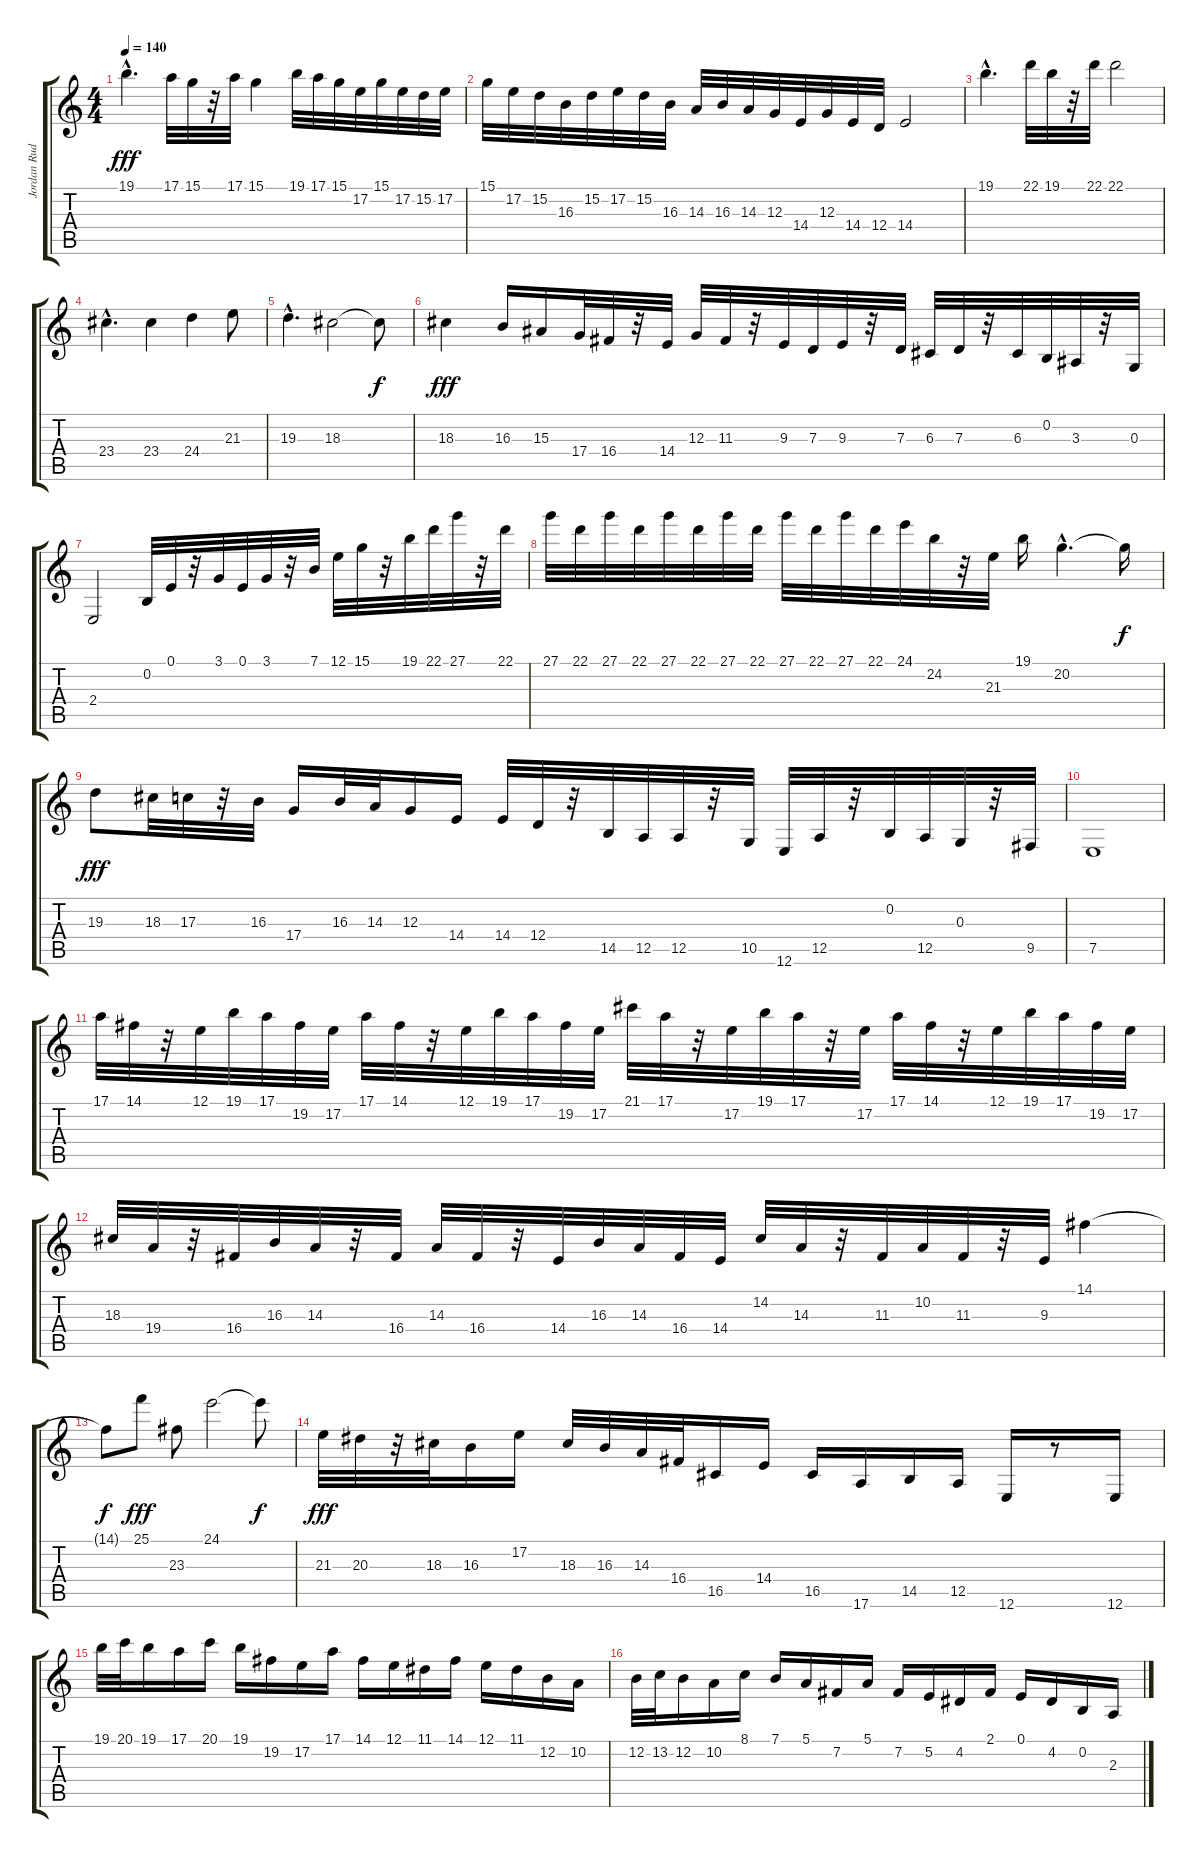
\track ("Jordan Rudess - Keyboard" "Jordan Rud") {instrument acousticgrandpiano}
\staff {score tabs}
\tuning (E4 B3 G3 D3 A2 E2) {hide}
\ts (4 4)
\tempo 140
\clef g2
\ks c
19.1{hac}.4{d dy fff} 17.1.32 15.1.32 r.32 17.1.32 15.1.4 19.1.32 17.1.32 15.1.32 17.2.32 15.1.32 17.2.32 15.2.32 17.2.32 |
15.1.32 17.2.32 15.2.32 16.3.32 15.2.32 17.2.32 15.2.32 16.3.32 14.3.32 16.3.32 14.3.32 12.3.32 14.4.32 12.3.32 14.4.32 12.4.32 14.4.2 |
19.1{hac}.4{d} 22.1.32 19.1.32 r.32 22.1.32 22.1.2 |
23.4{hac}.4{d} 23.4.4 24.4.4 21.3.8 |
19.3{hac}.4{d} 18.3.2 18.3{t}.8{dy f} |
18.3.4{dy fff} 16.3.16 15.3.16 17.4.32 16.4.32 r.32 14.4.32 12.3.32 11.3.32 r.32 9.3.32 7.3.32 9.3.32 r.32 7.3.32 6.3.32 7.3.32 r.32 6.3.32 0.2.32 3.3.32 r.32 0.3.32 |
2.4.2 0.2.32 0.1.32 r.32 3.1.32 0.1.32 3.1.32 r.32 7.1.32 12.1.32 15.1.32 r.32 19.1.32 22.1.32 27.1.32 r.32 22.1.32 |
27.1.32 22.1.32 27.1.32 22.1.32 27.1.32 22.1.32 27.1.32 22.1.32 27.1.32 22.1.32 27.1.32 22.1.32 24.1.32 24.2.32 r.32 21.3.32 19.1.16 20.2{hac}.4{d} 20.2{t}.16{dy f} |
19.3.8{dy fff} 18.3.32 17.3.32 r.32 16.3.32 17.4.16 16.3.32 14.3.32 12.3.16 14.4.16 14.4.32 12.4.32 r.32 14.5.32 12.5.32 12.5.32 r.32 10.5.32 12.6.32 12.5.32 r.32 0.2.32 12.5.32 0.3.32 r.32 9.5.32 |
7.5.1 |
17.1.32 14.1.32 r.32 12.1.32 19.1.32 17.1.32 19.2.32 17.2.32 17.1.32 14.1.32 r.32 12.1.32 19.1.32 17.1.32 19.2.32 17.2.32 21.1.32 17.1.32 r.32 17.2.32 19.1.32 17.1.32 r.32 17.2.32 17.1.32 14.1.32 r.32 12.1.32 19.1.32 17.1.32 19.2.32 17.2.32 |
18.3.32 19.4.32 r.32 16.4.32 16.3.32 14.3.32 r.32 16.4.32 14.3.32 16.4.32 r.32 14.4.32 16.3.32 14.3.32 16.4.32 14.4.32 14.2.32 14.3.32 r.32 11.3.32 10.2.32 11.3.32 r.32 9.3.32 14.1.4 |
14.1{t}.8{dy f} 25.1.8{dy fff} 23.3.8 24.1.2 24.1{t}.8{dy f} |
21.3.32{dy fff} 20.3.32 r.32 18.3.32 16.3.16 17.2.16 18.3.32 16.3.32 14.3.32 16.4.32 16.5.16 14.4.16 16.5.16 17.6.16 14.5.16 12.5.16 12.6.16 r.8 12.6.16 |
19.1.32 20.1.32 19.1.16 17.1.16 20.1.16 19.1.16 19.2.16 17.2.16 17.1.16 14.1.16 12.1.16 11.1.16 14.1.16 12.1.16 11.1.16 12.2.16 10.2.16 |
12.2.32 13.2.32 12.2.16 10.2.16 8.1.16 7.1.16 5.1.16 7.2.16 5.1.16 7.2.16 5.2.16 4.2.16 2.1.16 0.1.16 4.2.16 0.2.16 2.3.16
